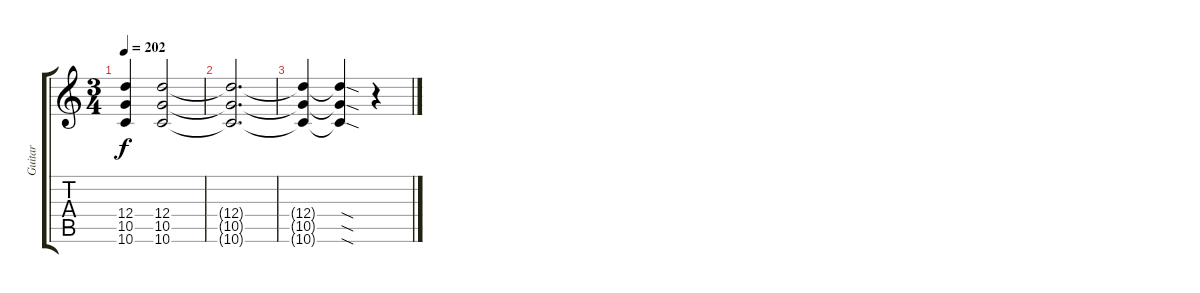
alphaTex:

\track ("Guitar" "Guitar") {instrument distortionguitar}
\staff {score tabs}
\tuning (E4 B3 G3 D3 A2 D2) {hide}
\ts (3 4)
\tempo 202
\clef g2
\ks c
(12.4 10.5 10.6).4{dy f} (12.4 10.5 10.6).2 |
(12.4{t} 10.5{t} 10.6{t}).2{d} |
(12.4{t} 10.5{t} 10.6{t}).4 (12.4{sod t} 10.5{sod t} 10.6{sod t}).4 r.4
